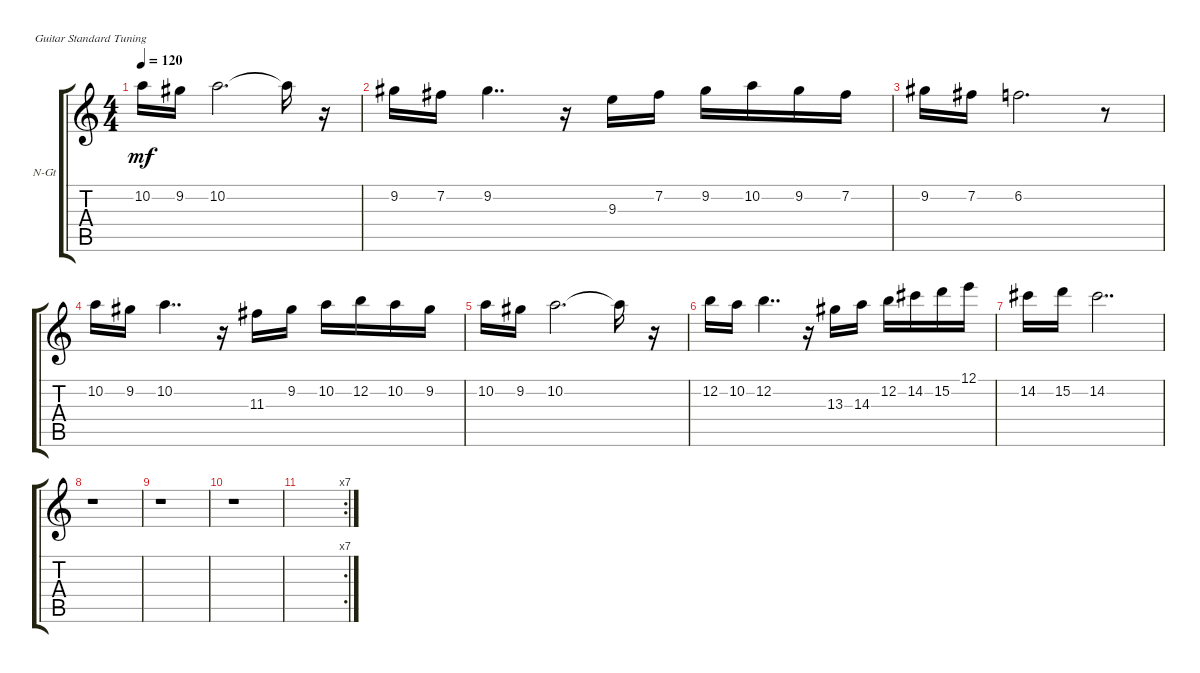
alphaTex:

\defaultSystemsLayout 4
\bracketExtendMode groupsimilarinstruments
\firstSystemTrackNameOrientation horizontal
\otherSystemsTrackNameOrientation horizontal
\track ("Horn left" "N-Gt") {instrument trombone}
\staff {score tabs}
\tuning (E4 B3 G3 D3 A2 E2)
\displaytranspose 12
\ts (4 4)
\tempo 120
\clef g2
\scale
0.333333
\ks c
10.2.16{dy mf} 9.2.16 10.2.2{d} 10.2{t}.16 r.16 |
\scale
0.333333 9.2.16 7.2.16 9.2.4{dd} r.16 9.3.16 7.2.16 9.2.16 10.2.16 9.2.16 7.2.16 |
\scale
0.333333 9.2.16 7.2.16 6.2.2{d} r.8 |
\scale
0.333333 10.2.16 9.2.16 10.2.4{dd} r.16 11.3.16 9.2.16 10.2.16 12.2.16 10.2.16 9.2.16 |
\scale
0.333333 10.2.16 9.2.16 10.2.2{d} 10.2{t}.16 r.16 |
\scale
0.333333 12.2.16 10.2.16 12.2.4{dd} r.16 13.3.16 14.3.16 12.2.16 14.2.16 15.2.16 12.1.16 |
\scale
0.333333 14.2.16 15.2.16 14.2.2{dd} |
\scale
0.333333 r.1 |
\scale
0.333333 r.1 |
\scale
0.333333 r.1 |
\rc 7
